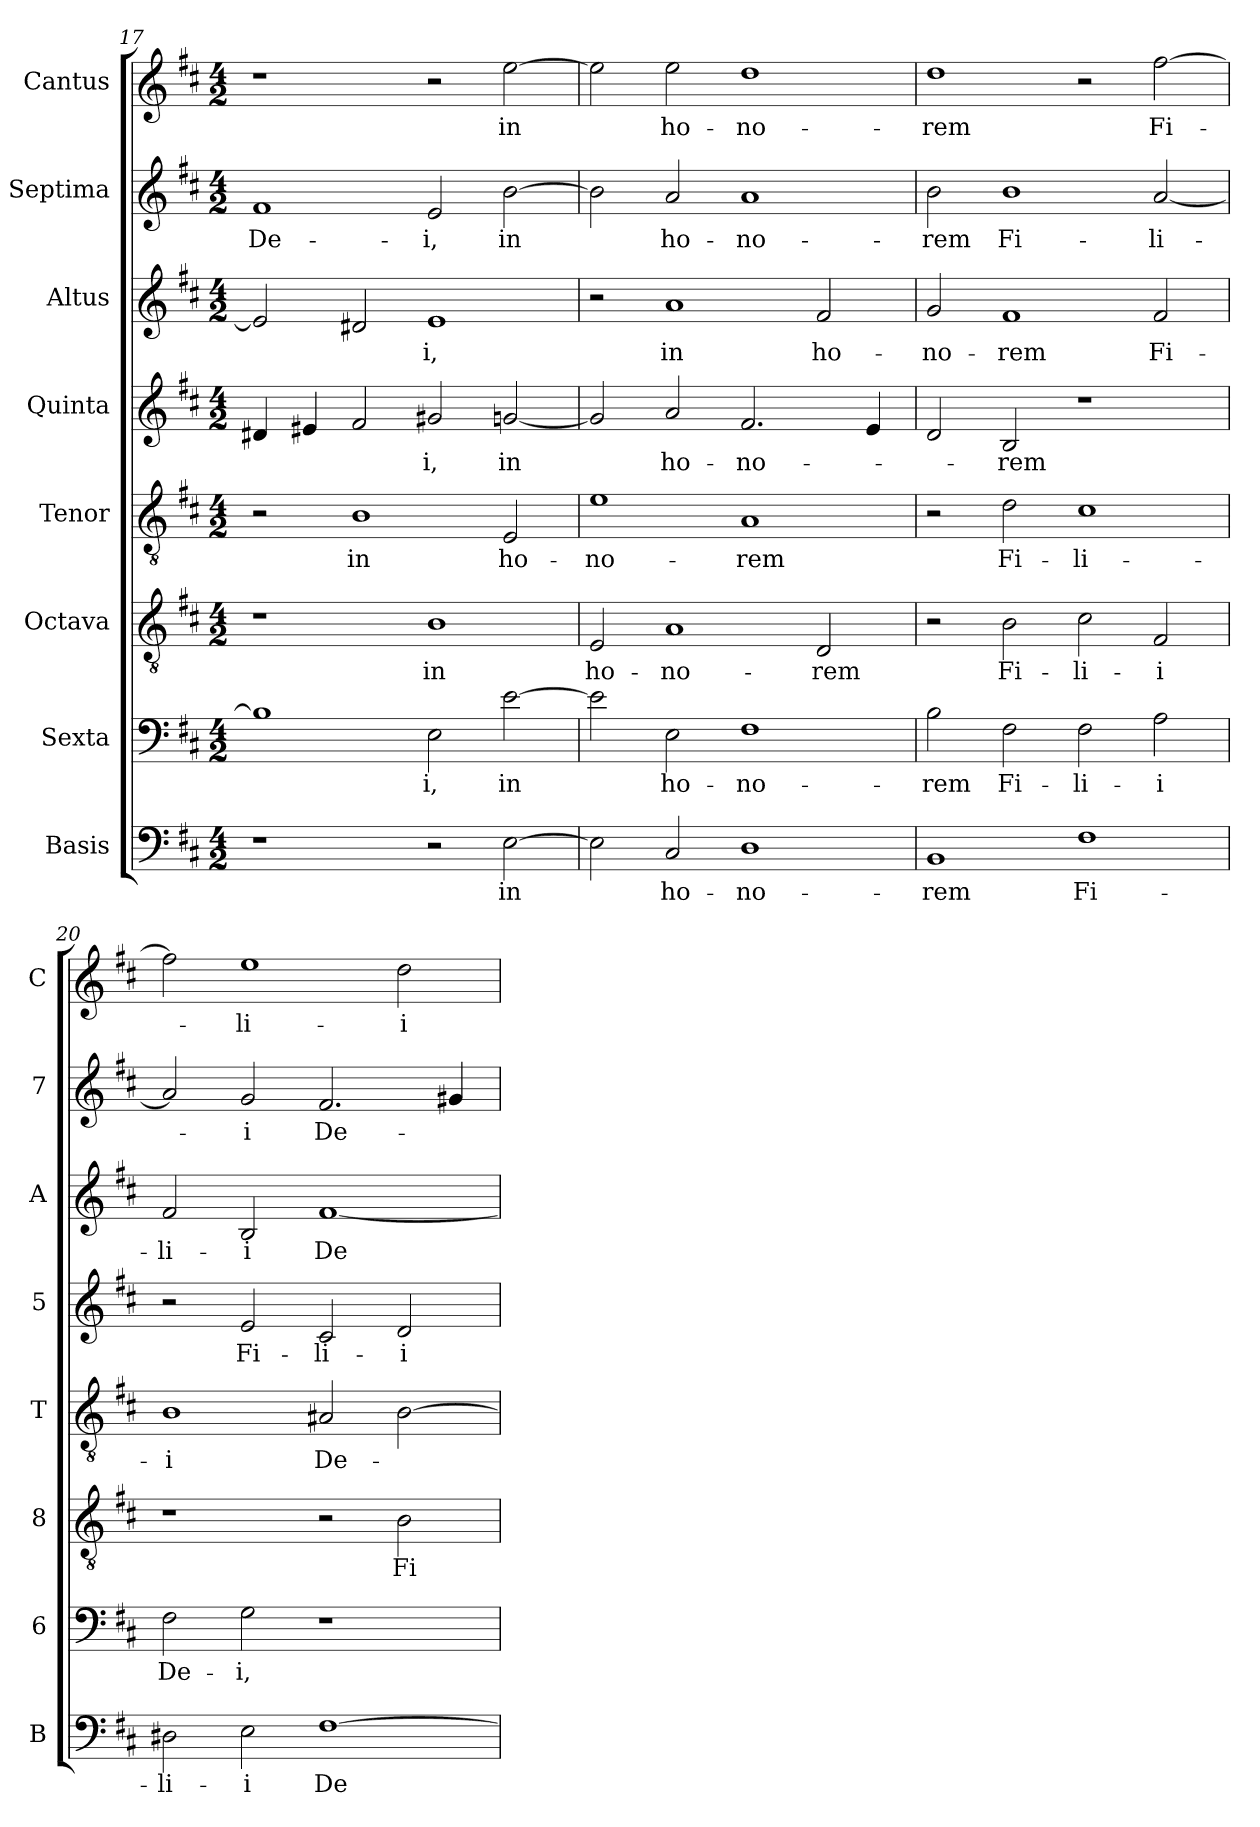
**kern	**text	**kern	**text	**kern	**text	**kern	**text	**kern	**text	**kern	**text	**kern	**text	**kern	**text
*part8	*part8	*part7	*part7	*part6	*part6	*part5	*part5	*part4	*part4	*part3	*part3	*part2	*part2	*part1	*part1
*staff8	*staff8	*staff7	*staff7	*staff6	*staff6	*staff5	*staff5	*staff4	*staff4	*staff3	*staff3	*staff2	*staff2	*staff1	*staff1
*I"Basis	*	*I"Sexta	*	*I"Octava	*	*I"Tenor	*	*I"Quinta	*	*I"Altus	*	*I"Septima	*	*I"Cantus	*
*I'B	*	*I'6	*	*I'8	*	*I'T	*	*I'5	*	*I'A	*	*I'7	*	*I'C	*
*clefF4	*	*clefF4	*	*clefGv2	*	*clefGv2	*	*clefG2	*	*clefG2	*	*clefG2	*	*clefG2	*
*k[f#c#]	*	*k[f#c#]	*	*k[f#c#]	*	*k[f#c#]	*	*k[f#c#]	*	*k[f#c#]	*	*k[f#c#]	*	*k[f#c#]	*
*D:	*	*D:	*	*D:	*	*D:	*	*D:	*	*D:	*	*D:	*	*D:	*
*M4/2	*	*M4/2	*	*M4/2	*	*M4/2	*	*M4/2	*	*M4/2	*	*M4/2	*	*M4/2	*
=17	=17	=17	=17	=17	=17	=17	=17	=17	=17	=17	=17	=17	=17	=17	=17
!	!	!	!	!	!	!	!	!	!	!	!	!	!LO:LY:b	!	!
1r	.	1B]	.	1r	.	2r	.	4d#X/	.	2e/]	.	1f#	De-	1r	.
.	.	.	.	.	.	.	.	4e#X/	.	.	.	.	.	.	.
!	!	!	!	!	!	!	!LO:LY:b	!	!	!	!	!	!	!	!
.	.	.	.	.	.	1B	in	2f#/	.	2d#X/	.	.	.	.	.
!	!	!	!LO:LY:b	!	!LO:LY:b	!	!	!	!LO:LY:b	!	!LO:LY:b	!	!LO:LY:b	!	!
2r	.	2E\	-i,	1B	in	.	.	2g#X/	-i,	1e	-i,	2e/	-i,	2r	.
!	!LO:LY:b	!	!LO:LY:b	!	!	!	!LO:LY:b	!	!LO:LY:b	!	!	!	!LO:LY:b	!	!LO:LY:b
[2E\	in	[2e\	in	.	.	2E/	ho-	[2gn/	in	.	.	[2b\	in	[2ee\	in
=18	=18	=18	=18	=18	=18	=18	=18	=18	=18	=18	=18	=18	=18	=18	=18
!	!	!	!	!	!LO:LY:b	!	!LO:LY:b	!	!	!	!	!	!	!	!
2E\]	.	2e\]	.	2E/	ho-	1e	-no-	2g/]	.	2r	.	2b\]	.	2ee\]	.
!	!LO:LY:b	!	!LO:LY:b	!	!LO:LY:b	!	!	!	!LO:LY:b	!	!LO:LY:b	!	!LO:LY:b	!	!LO:LY:b
2C#/	ho-	2E\	ho-	1A	-no-	.	.	2a/	ho-	1a	in	2a/	ho-	2ee\	ho-
!	!LO:LY:b	!	!LO:LY:b	!	!	!	!LO:LY:b	!	!LO:LY:b	!	!	!	!LO:LY:b	!	!LO:LY:b
1D	-no-	1F#	-no-	.	.	1A	-rem	2.f#/	-no-	.	.	1a	-no-	1dd	-no-
!	!	!	!	!	!LO:LY:b	!	!	!	!	!	!LO:LY:b	!	!	!	!
.	.	.	.	2D/	-rem	.	.	.	.	2f#/	ho-	.	.	.	.
.	.	.	.	.	.	.	.	4e/	.	.	.	.	.	.	.
!!LO:LB:g=z
=19	=19	=19	=19	=19	=19	=19	=19	=19	=19	=19	=19	=19	=19	=19	=19
!	!LO:LY:b	!	!LO:LY:b	!	!	!	!	!	!	!	!LO:LY:b	!	!LO:LY:b	!	!LO:LY:b
1BB	-rem	2B\	-rem	2r	.	2r	.	2d/	.	2g/	-no-	2b\	-rem	1dd	-rem
!	!	!	!LO:LY:b	!	!LO:LY:b	!	!LO:LY:b	!	!LO:LY:b	!	!LO:LY:b	!	!LO:LY:b	!	!
.	.	2F#\	Fi-	2B\	Fi-	2d\	Fi-	2B/	-rem	1f#	-rem	1b	Fi-	.	.
!	!LO:LY:b	!	!LO:LY:b	!	!LO:LY:b	!	!LO:LY:b	!	!	!	!	!	!	!	!
1F#	Fi-	2F#\	-li-	2c#\	-li-	1c#	-li-	1r	.	.	.	.	.	2r	.
!	!	!	!LO:LY:b	!	!LO:LY:b	!	!	!	!	!	!LO:LY:b	!	!LO:LY:b	!	!LO:LY:b
.	.	2A\	-i	2F#/	-i	.	.	.	.	2f#/	Fi-	[2a/	-li-	[2ff#\	Fi-
=20	=20	=20	=20	=20	=20	=20	=20	=20	=20	=20	=20	=20	=20	=20	=20
!	!LO:LY:b	!	!LO:LY:b	!	!	!	!LO:LY:b	!	!	!	!LO:LY:b	!	!	!	!
2D#X\	-li-	2F#\	De-	1r	.	1B	-i	2r	.	2f#/	-li-	2a/]	.	2ff#\]	.
!	!LO:LY:b	!	!LO:LY:b	!	!	!	!	!	!LO:LY:b	!	!LO:LY:b	!	!LO:LY:b	!	!LO:LY:b
2E\	-i	2G\	-i,	.	.	.	.	2e/	Fi-	2B/	-i	2g/	-i	1ee	-li-
!	!LO:LY:b	!	!	!	!	!	!LO:LY:b	!	!LO:LY:b	!	!LO:LY:b	!	!LO:LY:b	!	!
[1F#	De-	1r	.	2r	.	2A#X/	De-	2c#/	-li-	[1f#	De-	2.f#/	De-	.	.
!	!	!	!	!	!LO:LY:b	!	!	!	!LO:LY:b	!	!	!	!	!	!LO:LY:b
.	.	.	.	2B\	Fi-	[2B\	.	2d/	-i	.	.	.	.	2dd\	-i
.	.	.	.	.	.	.	.	.	.	.	.	4g#X/	.	.	.
=	=	=	=	=	=	=	=	=	=	=	=	=	=	=	=
*-	*-	*-	*-	*-	*-	*-	*-	*-	*-	*-	*-	*-	*-	*-	*-
